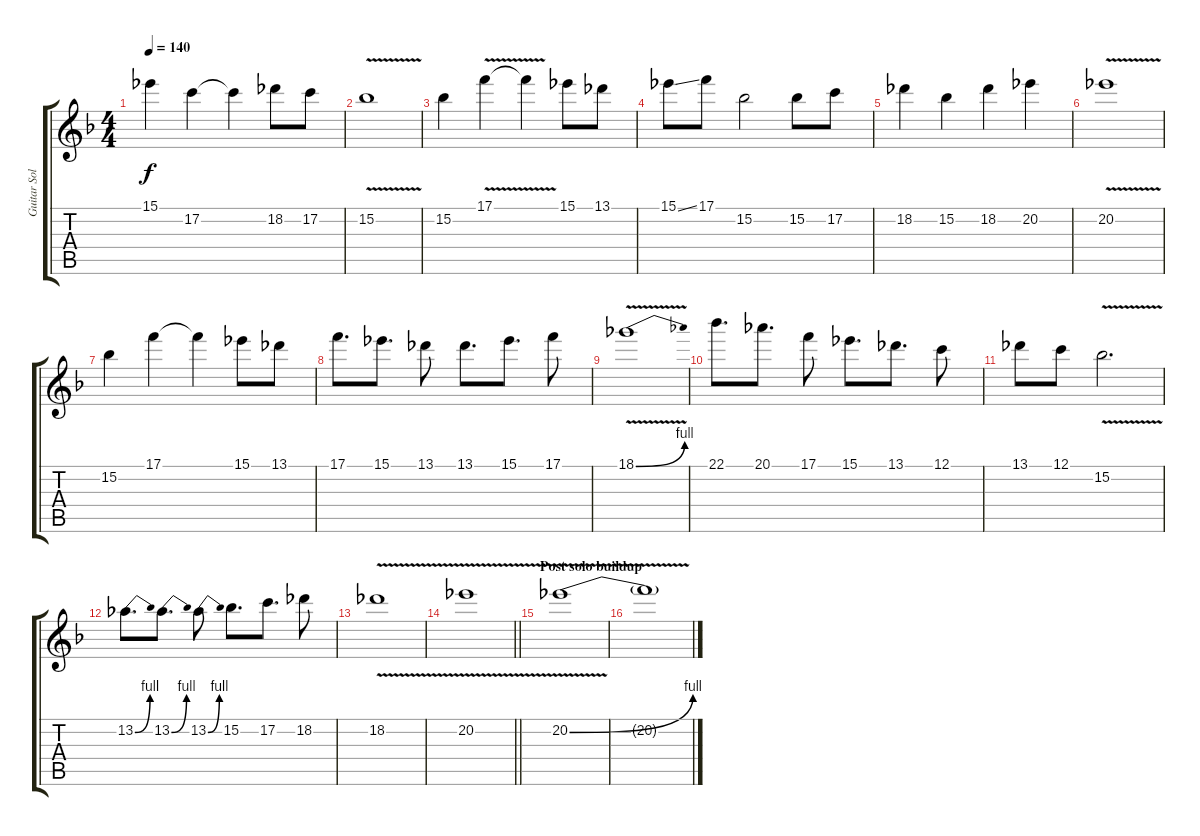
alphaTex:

\track ("Guitar Solo" "Guitar Sol") {instrument distortionguitar}
\staff {score tabs}
\tuning (C4 G3 Eb3 Bb2 F2 C2) {hide}
\ts (4 4)
\tempo 140
\clef g2
\ks dminor
15.1.4{dy f} 17.2.4 17.2{t}.4 18.2.8 17.2.8 |
15.2{v}.1 |
15.2.4 17.1{v}.4 17.1{t}.4 15.1.8 13.1.8 |
15.1{ss}.8 17.1.8 15.2.2 15.2.8 17.2.8 |
18.2.4 15.2.4 18.2.4 20.2.4 |
20.2{v}.1 |
15.2.4 17.1.4 17.1{t}.4 15.1.8 13.1.8 |
17.1.8{d} 15.1.8{d} 13.1.8 13.1.8{d} 15.1.8{d} 17.1.8 |
18.1{be (bend 0 0 60 4) v}.1 |
22.1.8{d} 20.1.8{d} 17.1.8 15.1.8{d} 13.1.8{d} 12.1.8 |
13.1.8 12.1.8 15.2{v}.2{d} |
13.2{be (bend 0 0 60 4)}.8{d} 13.2{be (bend 0 0 60 4)}.8{d} 13.2{be (bend 0 0 60 4)}.8 15.2.8{d} 17.2.8{d} 18.2.8 |
18.2{v}.1 |
\barLineRight lightlight
20.2{v}.1 |
\section ("" "Post solo buildup")
20.2{be (bend 0 0 60 4) v}.1 |
20.2{t}.1
